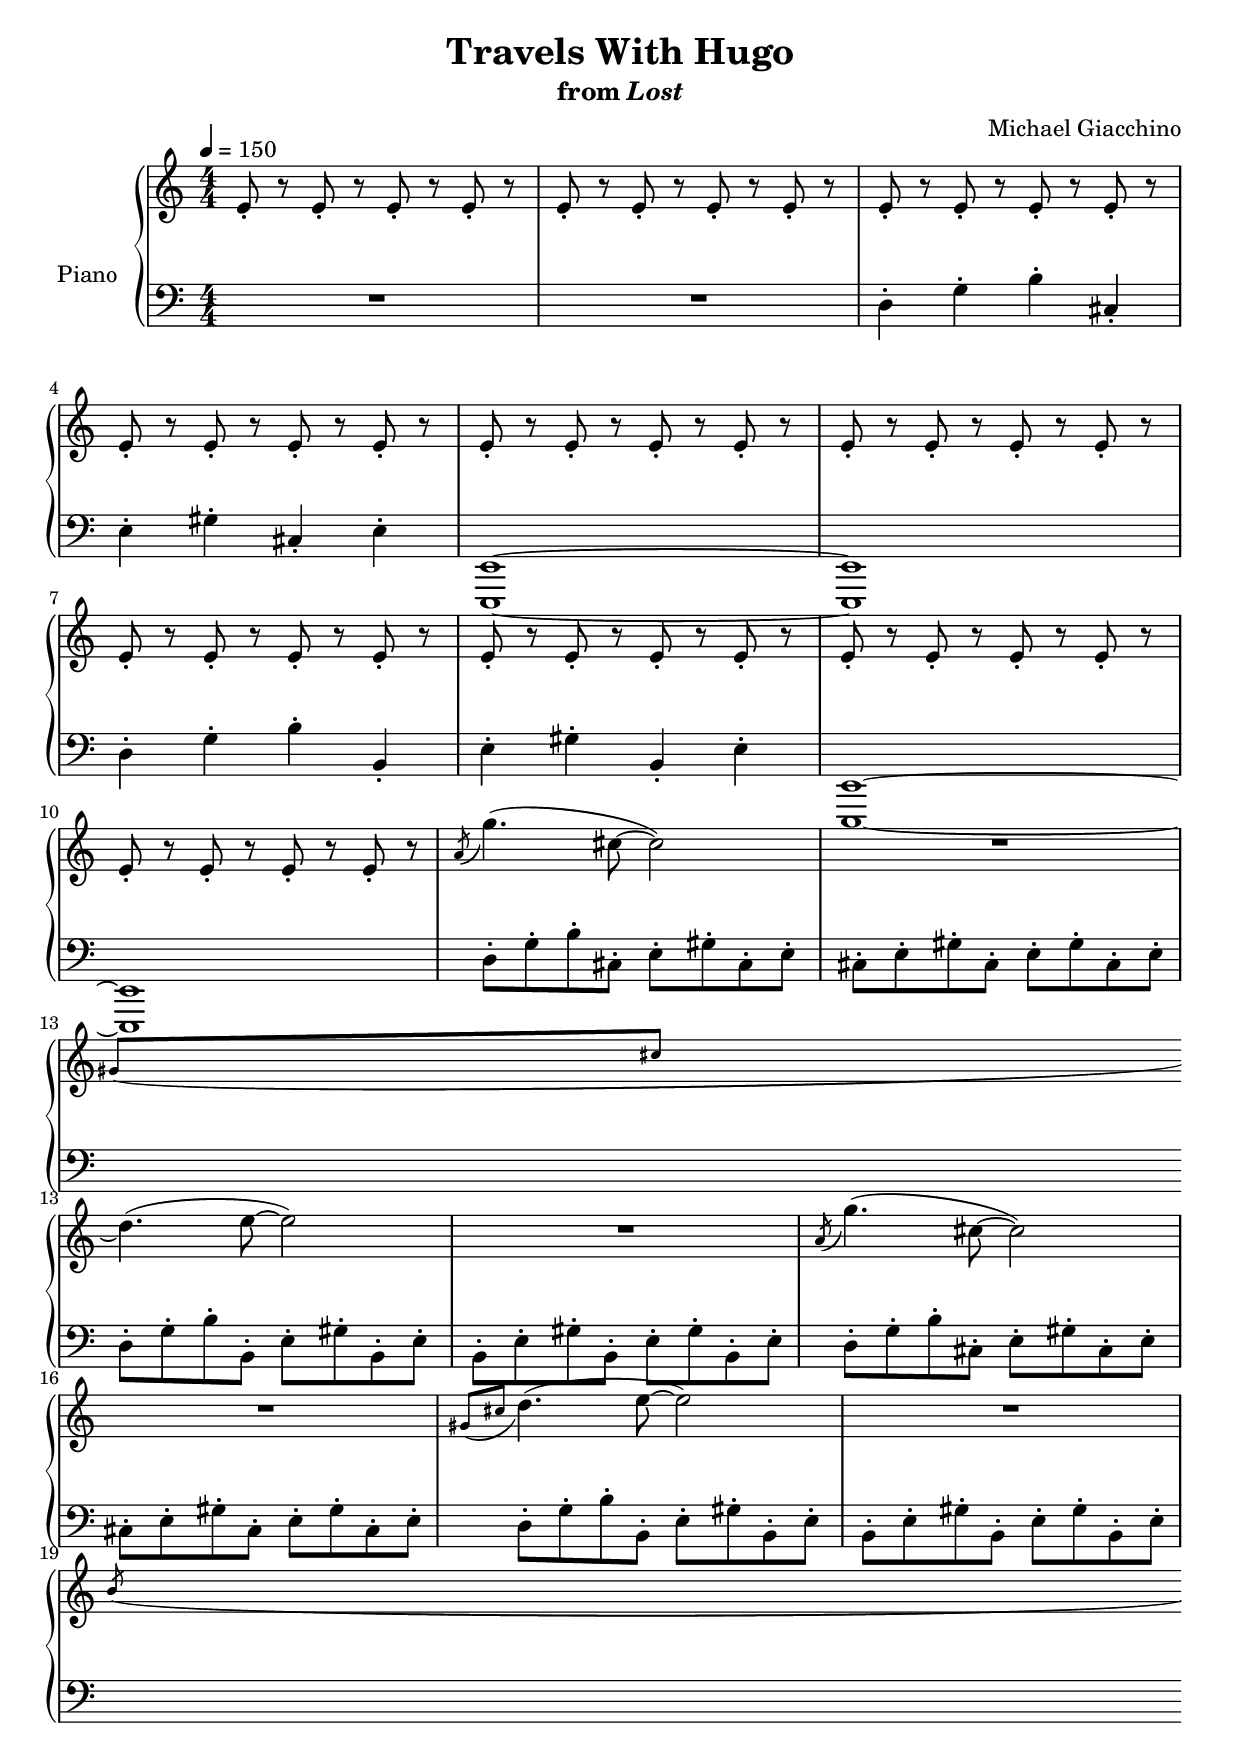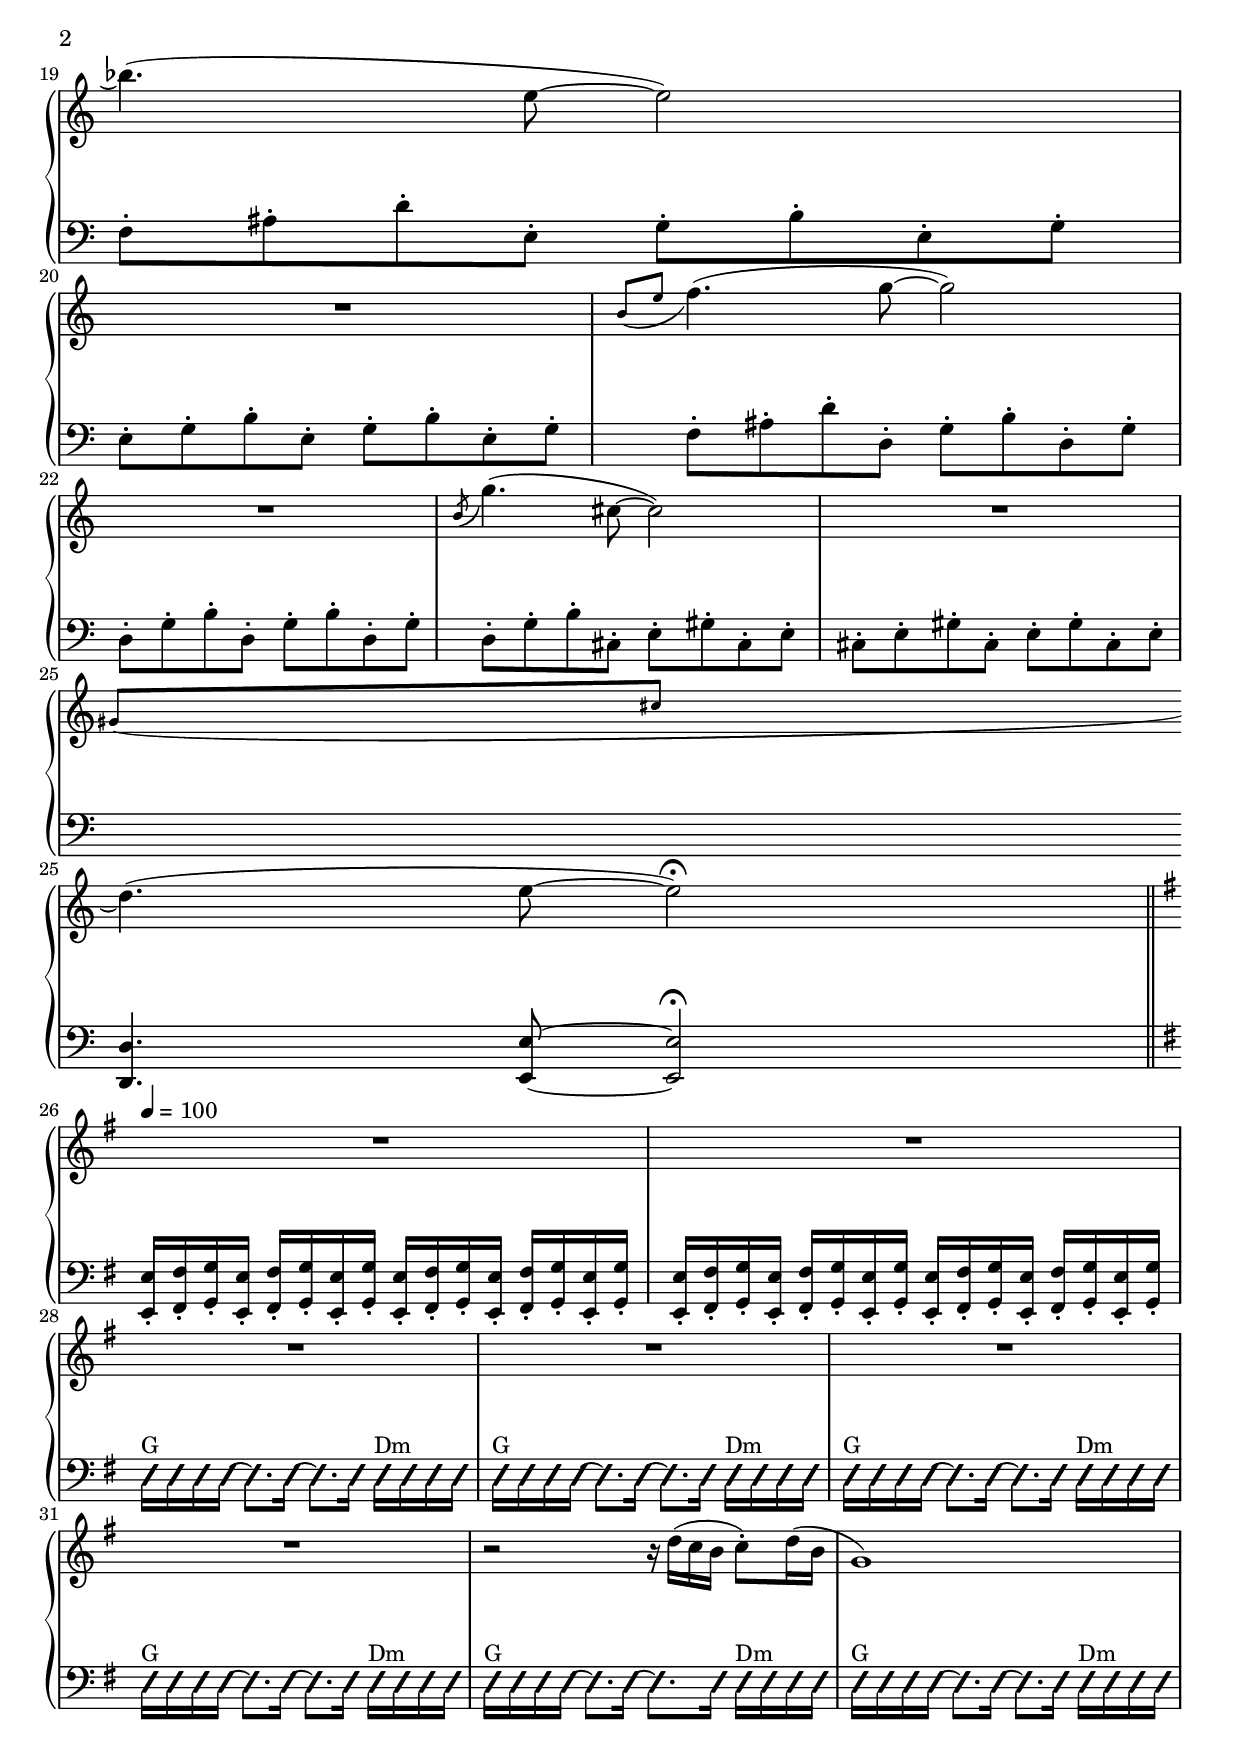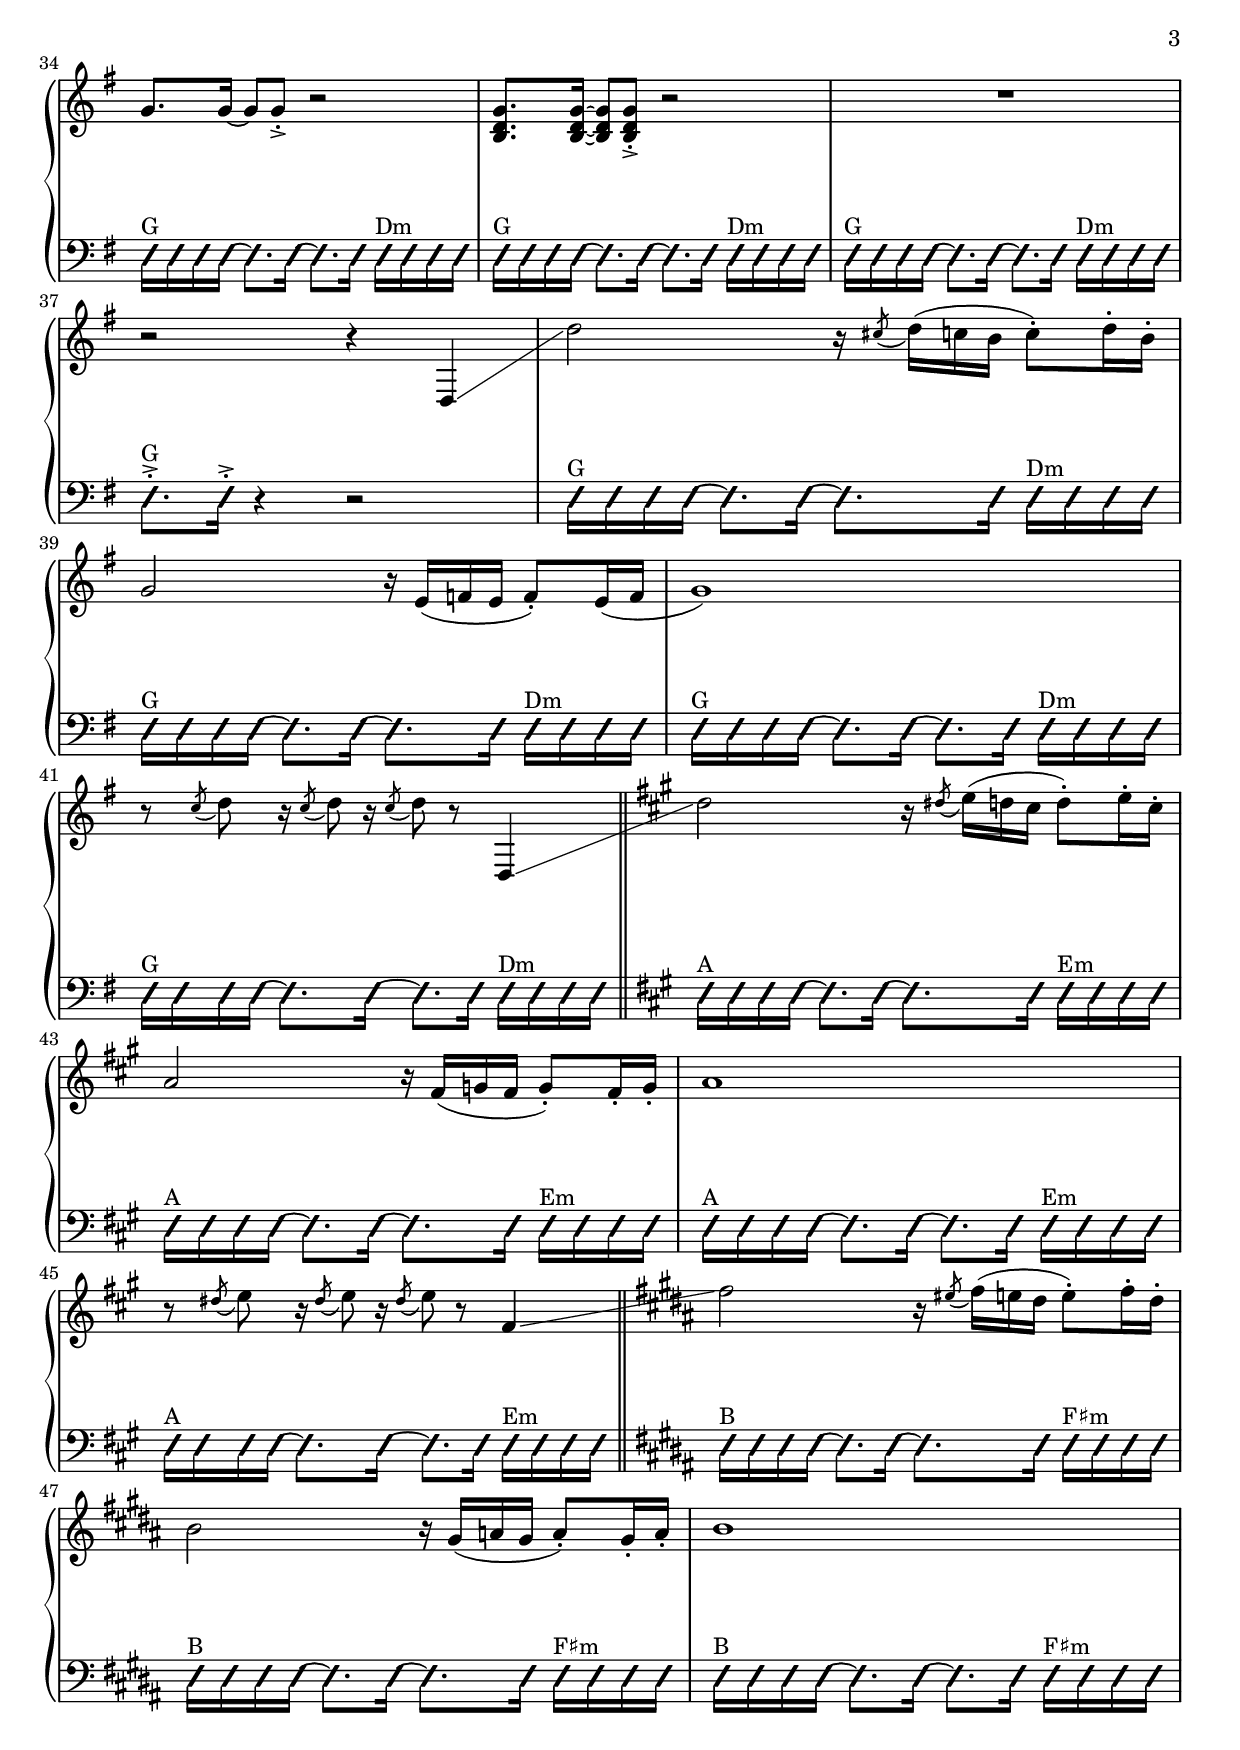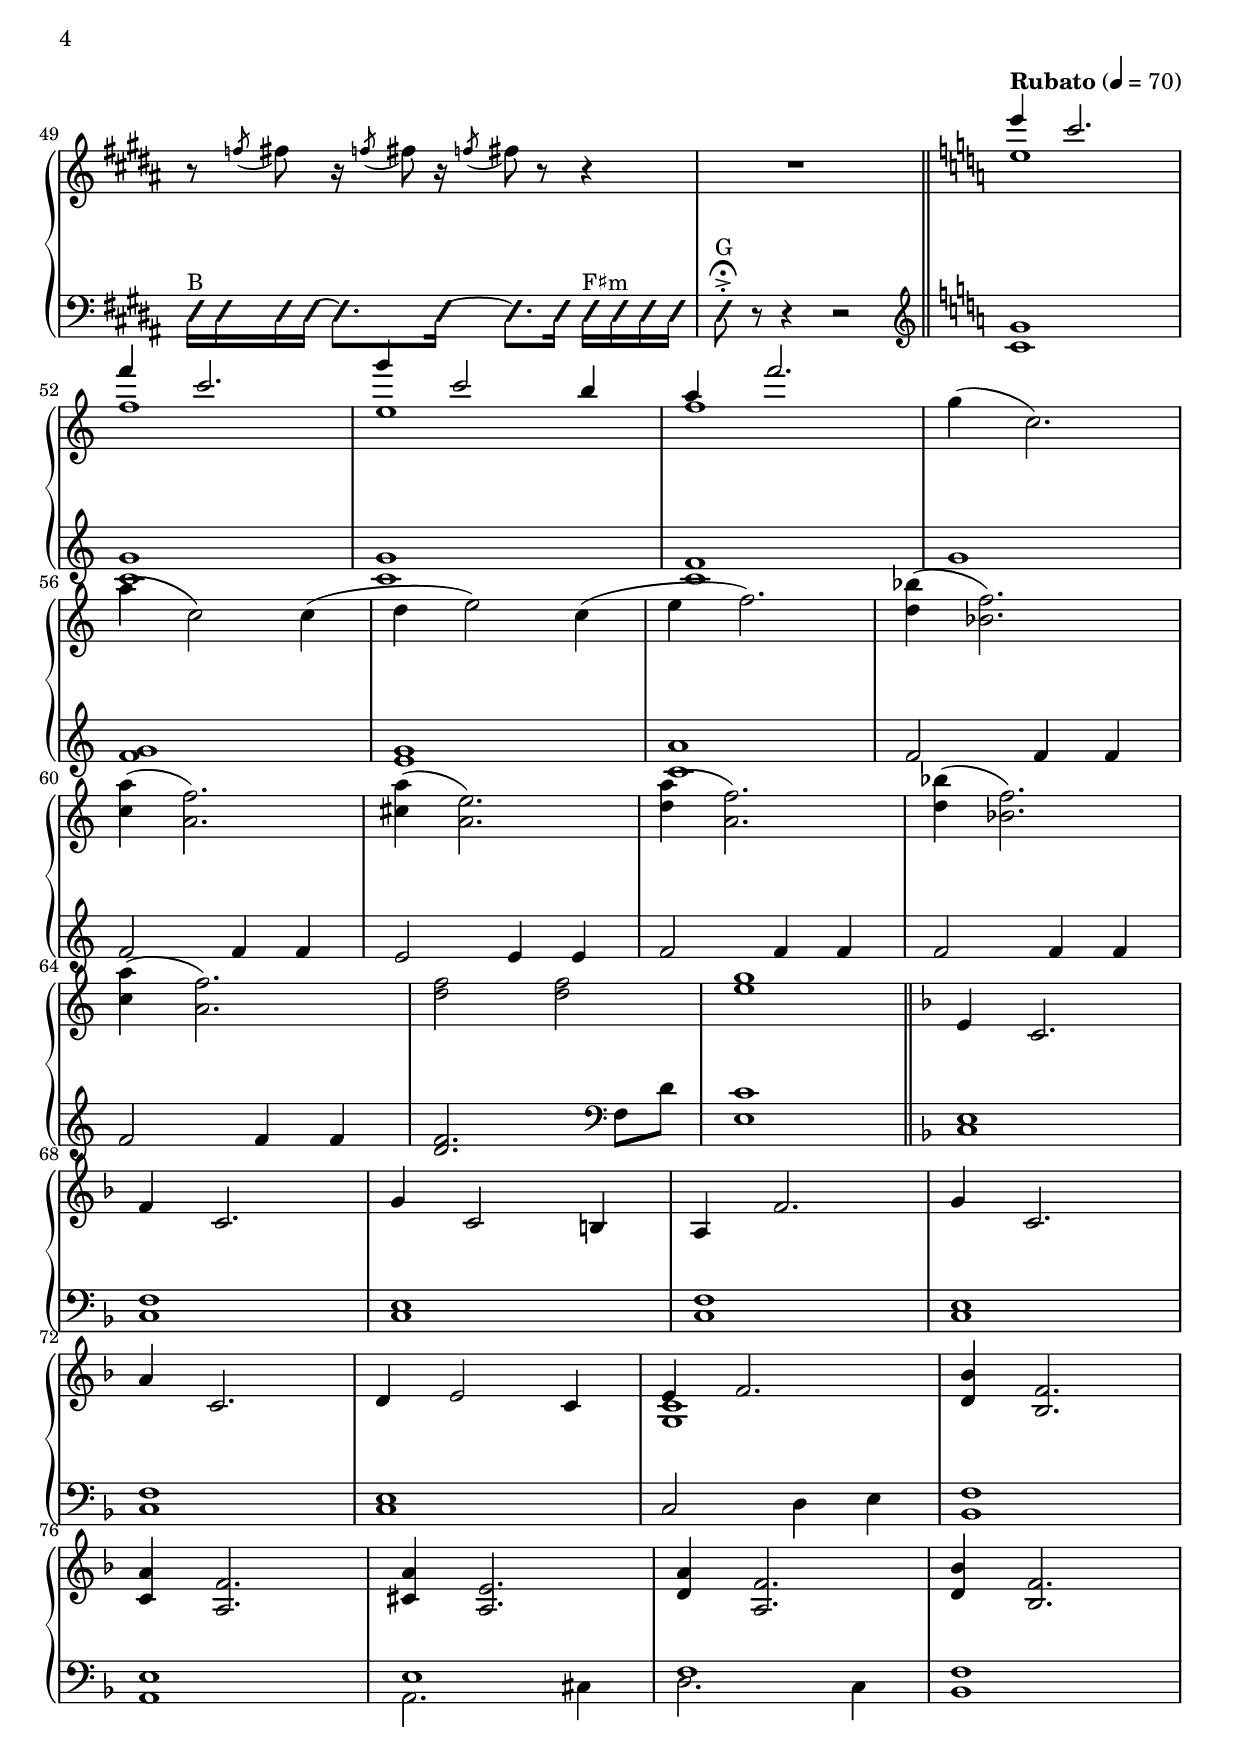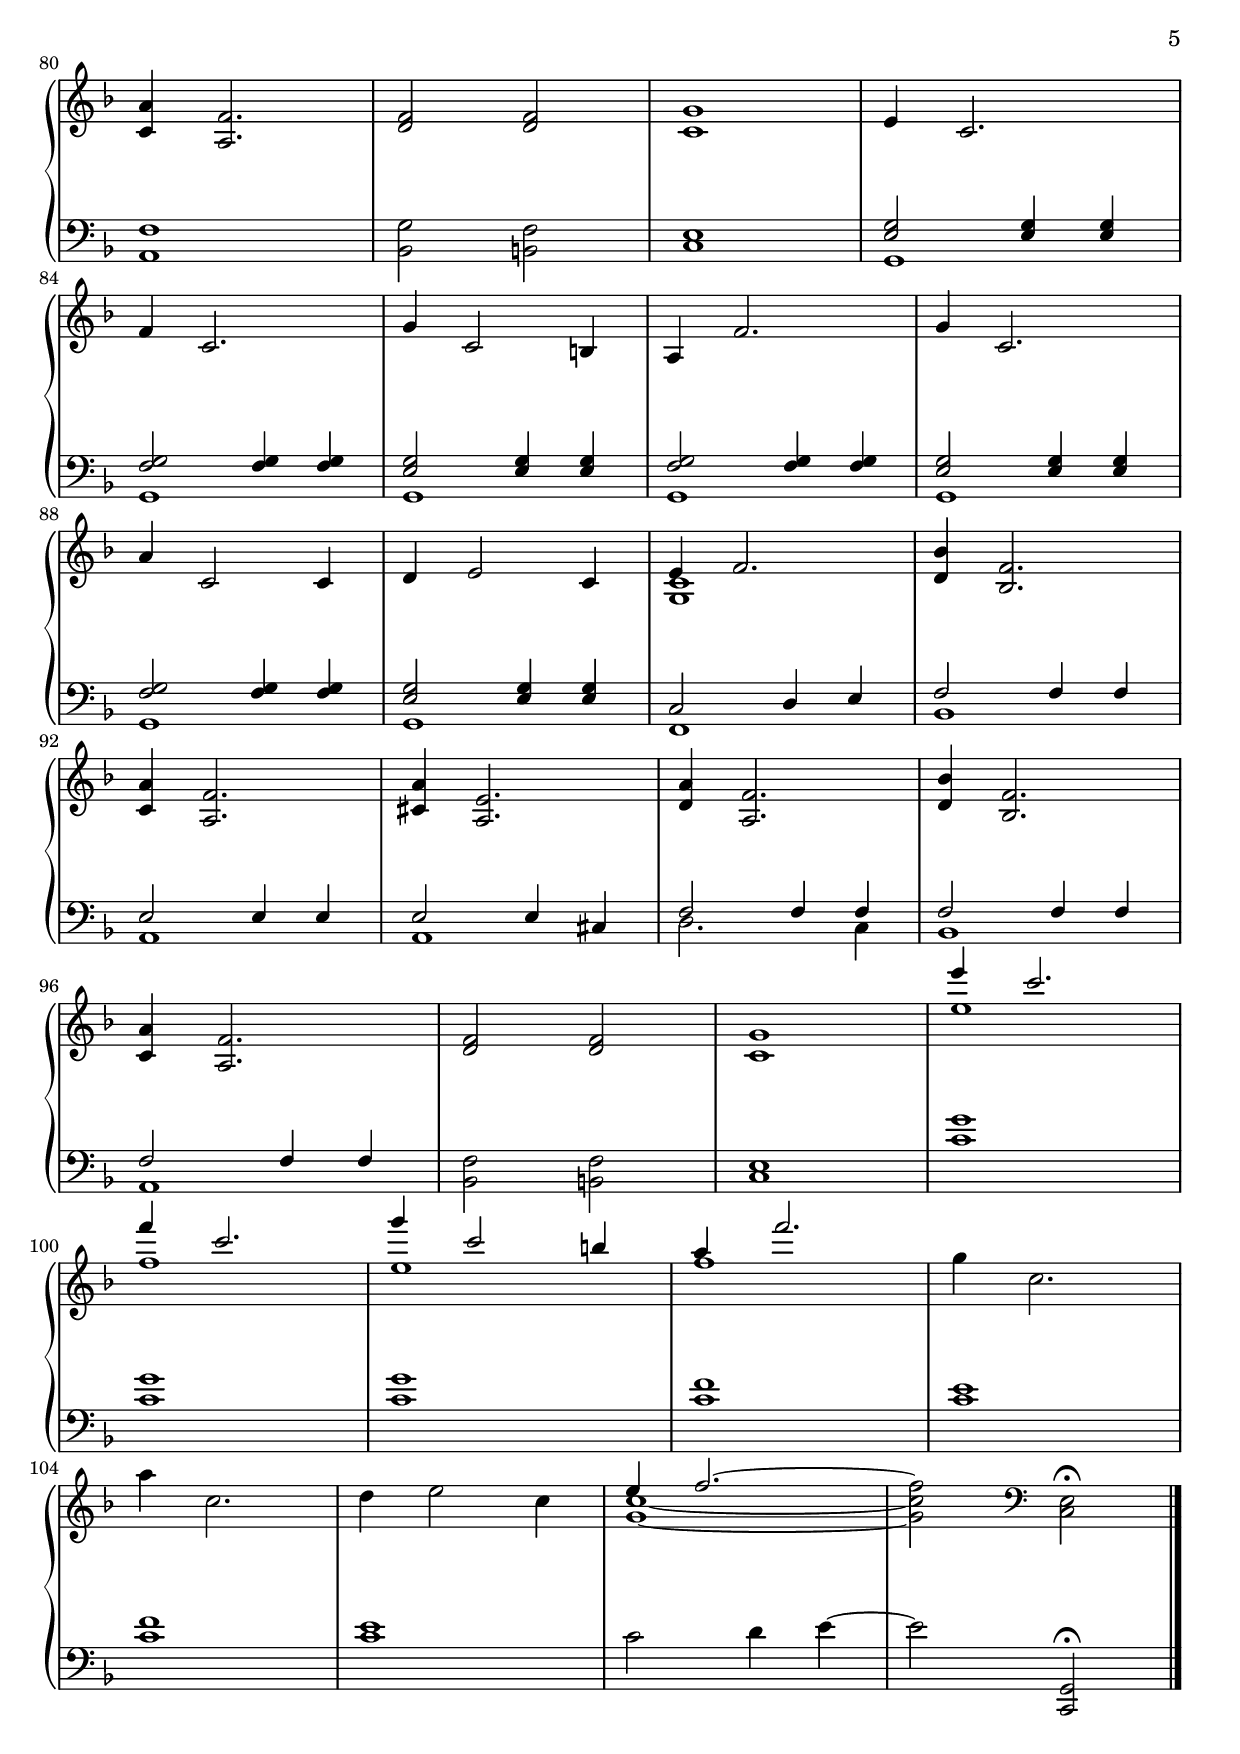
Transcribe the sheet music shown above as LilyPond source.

\version "2.12.2"

\header {
  title = "Travels With Hugo"
  subtitle = \markup { "from" \italic "Lost" }
  composer = "Michael Giacchino"
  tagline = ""
}

global = {
  \tempo 4 = 150
  \key c \major
  \time 4/4
  \numericTimeSignature
  s1*3\break
  s1*3\break
  s1*3\break
  s1*3\break
  s1*3\break
  s1*3\break
  s1*3\break
  s1*3\break
  s1
  \bar "||"
  \key g \major
  \tempo 4 = 100
  s1*2\break
  s1*3\break
  s1*3\break
  s1*3\break
  s1*2\break
  s1*2\break
  s1
  \bar "||"
  \key a \major
  s1
  s1*2\break
  s1
  \bar "||"
  \key b \major
  s1
  s1*2\break
  s1*2
  \bar "||"
  \key c \major
  \tempo "Rubato" 4 = 70
  s1\break
  s1*4\break
  s1*4\break
  s1*4\break
  s1*3
  \bar "||"
  \key f \major
  s1\break
  s1*4\break
  s1*4\break
  s1*4\break
  s1*4\break
  s1*4\break
  s1*4\break
  s1*4\break
  s1*4\break
  s1*4\break
  s1*4\break
  \bar "|."
}

upper = \relative c' {
  \clef treble
  e8-. r e-. r e-. r e-. r
  e-. r e-. r e-. r e-. r
  e-. r e-. r e-. r e-. r

  e-. r e-. r e-. r e-. r
  e-. r e-. r e-. r e-. r
  e-. r e-. r e-. r e-. r

  e-. r e-. r e-. r e-. r
  e-. r e-. r e-. r e-. r
  e-. r e-. r e-. r e-. r

  e-. r e-. r e-. r e-. r
  \acciaccatura a8 g'4.( cis,8~ cis2)
  R1
  % XXX: apparently a \break right before an \acciaccatura must appear here,
  % not in the global context
  \break

  \acciaccatura { gis8[ cis] } d4.( e8~ e2)
  R1
  \acciaccatura a,8 g'4.( cis,8~ cis2)

  R1
  \acciaccatura { gis8[ cis] } d4.( e8~ e2)
  R1
  \break

  \acciaccatura b8 bes'4.( e,8~ e2)
  R1
  \acciaccatura { b8[ e] } f4.( g8~ g2)

  R1
  \acciaccatura b,8 g'4.( cis,8~ cis2)
  R1
  \break

  \acciaccatura { gis8[ cis] } d4.( e8~ e2\fermata)
  R1*6
  r2 r16 d( c b c8-.) d16( b
  g1)

  g8. g16~ g8 g-.-> r2
  <b, d g>8. <b d g>16~ <b d g>8 <b d g>-.-> r2
  R1

  r2 r4 d,4\glissando
  d''2 r16 \acciaccatura cis8 d16( c b c8-.) d16-. b-.

  g2 r16 e( f e f8-.) e16( f
  g1)

  r8 \acciaccatura c8 d r16 \acciaccatura c8 d r16 \acciaccatura c8 d r8 d,,4\glissando
  d''2 r16 \acciaccatura dis8 e16( d cis d8-.) e16-. cis-.

  a2 r16 fis( g fis g8-.) fis16-. g-.
  a1

  r8 \acciaccatura dis8 e r16 \acciaccatura dis8 e r16 \acciaccatura dis8 e r8 fis,4\glissando
  fis'2 r16 \acciaccatura eis8 fis16( e dis e8-.) fis16-. dis-.

  b2 r16 gis16( a gis a8-.) gis16-. a-.
  b1

  r8 \acciaccatura f'8 fis r16 \acciaccatura f8 fis r16 \acciaccatura f8 fis r8 r4
  R1
  <<
    {
      e'4 c2.
      f4 c2.
      g'4 c,2 b4
      a f'2.
    }
  \\
    {
      e,1
      f
      e
      f
    }
  >>
  g4( c,2.)

  a'4( c,2) c4(
  d e2) c4(
  e f2.)
  <d bes'>4( <bes f'>2.)

  <c a'>4( <a f'>2.)
  <cis a'>4( <a e'>2.)
  <d a'>4( <a f'>2.)
  <d bes'>4( <bes f'>2.)

  <c a'>4( <a f'>2.)
  <d f>2 <d f>
  <e g>1
  e,4 c2.

  f4 c2.
  g'4 c,2 b4
  a f'2.
  g4 c,2.

  a'4 c,2.
  d4 e2 c4
  << { e f2. } \\ { <g, c>1 } >>
  <d' bes'>4 <bes f'>2.

  <c a'>4 <a f'>2.
  <cis a'>4 <a e'>2.
  <d a'>4 <a f'>2.
  <d bes'>4 <bes f'>2.

  <c a'>4 <a f'>2.
  <d f>2 <d f>
  <c g'>1
  e4 c2.

  f4 c2.
  g'4 c,2 b4
  a f'2.
  g4 c,2.

  a'4 c,2 c4
  d e2 c4
  << { e f2. } \\ { <g, c>1 } >>
  <d' bes'>4 <bes f'>2.

  <c a'>4 <a f'>2.
  <cis a'>4 <a e'>2.
  <d a'>4 <a f'>2.
  <d bes'>4 <bes f'>2.

  <c a'>4 <a f'>2.
  <d f>2 <d f>
  <c g'>1
  <<
    {
      e''4 c2.
      f4 c2.
      g'4 c,2 b4
      a4 f'2.
    }
  \\
    {
      e,1
      f
      e
      f
    }
  >>
  g4 c,2.

  a'4 c,2.
  d4 e2 c4
  <<
    {
      e f2.~
      % XXX: produces a harmless warning about clashing note columns
      \voiceTwo
      f2
    }
  \\
    {
      <g, c>1~
      % XXX: same as above
      \voiceTwo
      <g c>2
    }
  >>
  \clef bass
  <c,, e>2\fermata
}

lower = \relative c {
  \clef bass
  R1*2
  d4-. g-. b-. cis,-.

  e-. gis-. cis,-. e-.
  <e,, e'>1~
  <e e'>

  d''4-.g-. b-. b,-.
  e-. gis-. b,-. e-.
  <e,, e'>1~

  <e e'>
  d''8-. g-. b-. cis,-. e-. gis-. cis,-. e-.
  cis-. e-. gis-. cis,-. e-. gis-. cis,-. e-.

  d-. g-. b-. b,-. e-. gis-. b,-. e-.
  b-. e-. gis-. b,-. e-. gis-. b,-. e-.
  d-. g-. b-. cis,-. e-. gis-. cis,-. e-.

  cis-. e-. gis-. cis,-. e-. gis-. cis,-. e-.
  d-. g-. b-. b,-. e-. gis-. b,-. e-.
  b-. e-. gis-. b,-. e-. gis-. b,-. e-.

  f-. ais-. d-. e,-. g-. b-. e,-. g-.
  e-. g-. b-. e,-. g-. b-. e,-. g-.
  f-. ais-. d-. d,-. g-. b-. d,-. g-.

  d-. g-. b-. d,-. g-. b-. d,-. g-.
  d-. g-. b-. cis,-. e-. gis-. cis,-. e-.
  cis-. e-. gis-. cis,-. e-. gis-. cis,-. e-.

  <d, d'>4. <e e'>8~ <e e'>2\fermata
  <e e'>16-. <fis fis'>-. <g g'>-. <e e'>-. <fis fis'>-. <g g'>-. <e e'>-. <g g'>-. <e e'>-. <fis fis'>-. <g g'>-. <e e'>-. <fis fis'>-. <g g'>-. <e e'>-. <g g'>-.
  <e e'>-. <fis fis'>-. <g g'>-. <e e'>-. <fis fis'>-. <g g'>-. <e e'>-. <g g'>-. <e e'>-. <fis fis'>-. <g g'>-. <e e'>-. <fis fis'>-. <g g'>-. <e e'>-. <g g'>-.

  \improvisationOn
  e'16^"G" e e e~ e8. e16~ e8. e16 e^"Dm" e e e
  e16^"G" e e e~ e8. e16~ e8. e16 e^"Dm" e e e
  e16^"G" e e e~ e8. e16~ e8. e16 e^"Dm" e e e

  e16^"G" e e e~ e8. e16~ e8. e16 e^"Dm" e e e
  e16^"G" e e e~ e8. e16~ e8. e16 e^"Dm" e e e
  e16^"G" e e e~ e8. e16~ e8. e16 e^"Dm" e e e

  e16^"G" e e e~ e8. e16~ e8. e16 e^"Dm" e e e
  e16^"G" e e e~ e8. e16~ e8. e16 e^"Dm" e e e
  e16^"G" e e e~ e8. e16~ e8. e16 e^"Dm" e e e

  e8.-.->^"G" e16-.-> r4 r2
  e16^"G" e e e~ e8. e16~ e8. e16 e^"Dm" e e e

  e16^"G" e e e~ e8. e16~ e8. e16 e^"Dm" e e e
  e16^"G" e e e~ e8. e16~ e8. e16 e^"Dm" e e e

  e16^"G" e e e~ e8. e16~ e8. e16 e^"Dm" e e e
  e16^"A" e e e~ e8. e16~ e8. e16 e^"Em" e e e

  e16^"A" e e e~ e8. e16~ e8. e16 e^"Em" e e e
  e16^"A" e e e~ e8. e16~ e8. e16 e^"Em" e e e

  e16^"A" e e e~ e8. e16~ e8. e16 e^"Em" e e e
  e16^"B" e e e~ e8. e16~ e8. e16 e^"F♯m" e e e

  e16^"B" e e e~ e8. e16~ e8. e16 e^"F♯m" e e e
  e16^"B" e e e~ e8. e16~ e8. e16 e^"F♯m" e e e

  e16^"B" e e e~ e8. e16~ e8. e16 e^"F♯m" e e e
  \once \override TextScript #'script-priority = #5000
  e8-.->\fermata^"G" r8 r4 r2
  \clef treble
  \improvisationOff
  <c' g'>1

  <c g'>
  <c g'>
  <c f>
  g'

  <f g>
  <e g>
  <c a'>
  f2 f4 f

  f2 f4 f
  e2 e4 e
  f2 f4 f
  f2 f4 f

  f2 f4 f
  <d f>2. \clef bass f,8 d'
  <e, c'>1
  <c e>

  <c f>
  <c e>
  <c f>
  <c e>

  <c f>
  <c e>
  c2 d4 e
  <bes f'>1

  <a e'>
  <<
    {
      e'1
      f
    }
  \\
    {
      a,2. cis4
      d2. c4
    }
  >>
  <bes f'>1

  <a f'>
  <bes g'>2 <b f'>
  <c e>1
  <<
    {
      <e g>2 <e g>4 <e g>

      <f g>2 <f g>4 <f g>
      <e g>2 <e g>4 <e g>
      <f g>2 <f g>4 <f g>
      <e g>2 <e g>4 <e g>

      <f g>2 <f g>4 <f g>
      <e g>2 <e g>4 <e g>
      c2 d4 e
      f2 f4 f

      e2 e4 e
      e2 e4 cis
      f2 f4 f
      f2 f4 f

      f2 f4 f
    }
  \\
    {
      g,1

      g
      g
      g
      g

      g
      g
      f
      bes

      a
      a
      d2. c4
      bes1

      a
    }
  >>
  <bes f'>2 <b f'>
  <c e>1
  <c' g'>

  <c g'>
  <c g'>
  <c f>
  <c e>

  <c f>
  <c e>
  c2 d4 e~
  e2 <c,, g'>\fermata
}

dynamics = {
  s1*10\p
  s1*14\mp
  s1\mf
  s32\p s32 s32\< s32*58 s32\! s32 s32\ff
  s1*23
  s1*8\p
  s1*24\p
  s1*25\mp
}

pedal = {
}

chordnames = \chordmode {
}

\include "../../template_piano_solo.ly"
